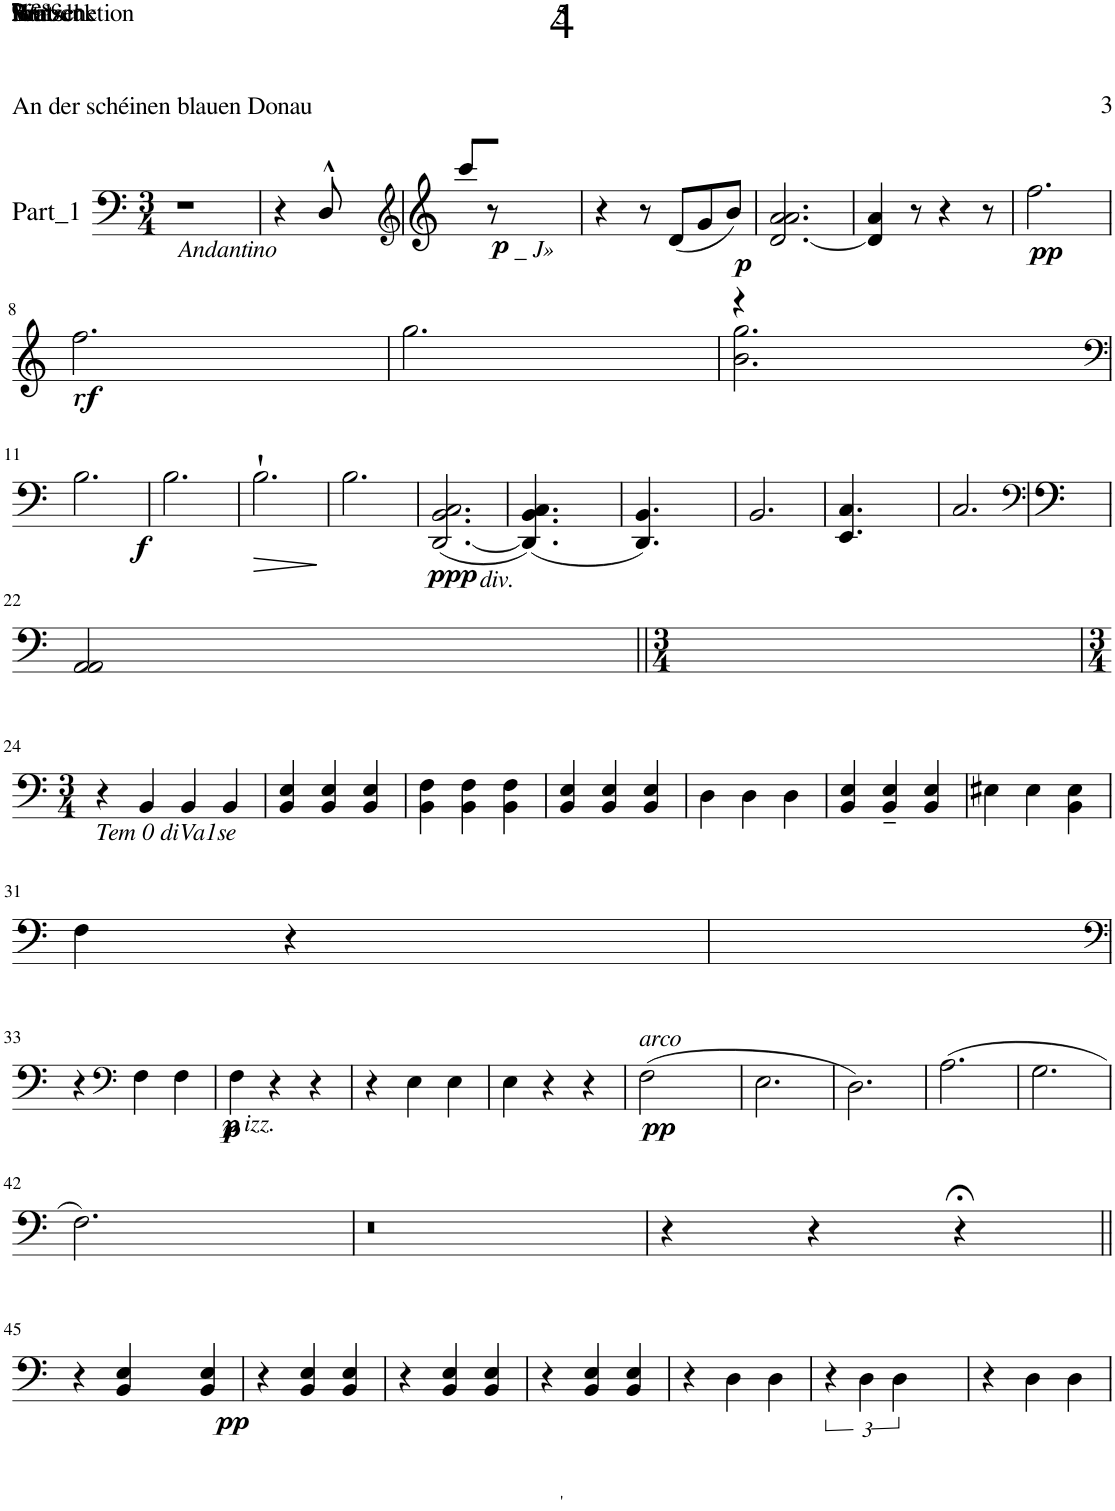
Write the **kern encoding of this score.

**kern	**dynam
*part1	*part1
*staff1	*staff1
*clefF4	*
*k[]	*
*M3/4	*
=1	=1
!LO:TX:b:i:t=Andantino	!
2.r	.
=2	=2
4r	.
8D^^/	.
4.ryy	.
=3	=3
*clefG2	*
!LO:TX:b:i:t=_ J»	!
!	!LO:DY:b
8ccc/L	p
8r	.
2ryy	.
=4	=4
4r	.
8r	.
!	!LO:DY:b
(8d/L	p
8g/	.
8b/J)	.
=5	=5
[2.d/ 2.a/ 2.a/	.
=6	=6
4d/] 4a/	.
8r	.
4r	.
8r	.
=7	=7
!	!LO:DY:b
2.ff\	pp
!!LO:LB:g=z
=8	=8
!	!LO:DY:b
2.ff\	rf
=9	=9
2.gg\	.
=10	=10
*^	*
4r	2.b\ 2.gg\	.
2ryy	.	.
*v	*v	*
!!LO:LB:g=z
=11	=11
*clefF4	*
!	!LO:DY:b
2.B\	f
=12	=12
2.B\	.
=13	=13
!	!LO:HP:b
2.B`\	>
.	]
=14	=14
2.B\	.
=15	=15
!LO:TX:b:i:t=div.	!
!	!LO:DY:b
([2.DD/ 2.BB/ 2.C/	ppp
=16	=16
(4.DD/] 4.BB/ 4.C/)	.
4.ryy	.
=17	=17
4.DD/ 4.BB/)	.
4.ryy	.
=18	=18
2.BB/	.
=19	=19
4.EE/ 4.C/	.
4.ryy	.
=20	=20
2.C/	.
=21	=21
*clefF4	*
2.ryy	.
!!LO:LB:g=z
=22	=22
2AA/ 2AA/	.
4ryy	.
=23||	=23||
*M3/4	*
2.ryy	.
!!LO:LB:g=z
=24	=24
*M3/4	*
!LO:TX:b:i:t=Tem 0 diVa1se	!
4r	.
4BB/	.
4BB/	.
4BB/	.
=25	=25
4BB/ 4E/	.
4BB/ 4E/	.
4BB/ 4E/	.
=26	=26
4BB\ 4F\	.
4BB\ 4F\	.
4BB\ 4F\	.
=27	=27
4BB/ 4E/	.
4BB/ 4E/	.
4BB/ 4E/	.
=28	=28
4D\	.
4D\	.
4D\	.
=29	=29
4BB/ 4E/	.
4BB/~ 4E/~	.
4BB/ 4E/	.
=30	=30
4E#X\	.
4E#\	.
4BB\ 4E#\	.
!!LO:LB:g=z
=31	=31
4F\	.
4r	.
4ryy	.
=32	=32
2.ryy	.
!!LO:LB:g=z
=33	=33
*clefF4	*
4r	.
*clefF4	*
!LO:TX:b:i:t=izz.	!
!	!LO:DY:b
!	!LO:DY:n=1:b
4F\	p p
4F\	.
=34	=34
4F\	.
4r	.
4r	.
=35	=35
4r	.
4E\	.
4E\	.
=36	=36
4E\	.
4r	.
4r	.
=37	=37
!LO:TX:a:i:t=arco	!
!	!LO:DY:b
(2F\	pp
4ryy	.
=38	=38
2.E\	.
=39	=39
2.D\)	.
=40	=40
(2.A\	.
=41	=41
2.G\	.
!!LO:LB:g=z
=42	=42
2.F\)	.
=43	=43
2.r	.
=44	=44
4r	.
4r	.
4r;<	.
!!LO:LB:g=z
=45||	=45||
4r	.
!	!LO:DY:b
4BB/ 4E/	pp
4BB/ 4E/	.
=46	=46
4r	.
4BB/ 4E/	.
4BB/ 4E/	.
=47	=47
4r	.
4BB/ 4E/	.
4BB/ 4E/	.
=48	=48
4r	.
4BB/ 4E/	.
4BB/ 4E/	.
=49	=49
4r	.
4D\	.
4D\	.
=50	=50
6r	.
6D\	.
6D\	.
4ryy	.
=51	=51
4r	.
4D\	.
4D\	.
=	=
*-	*-
